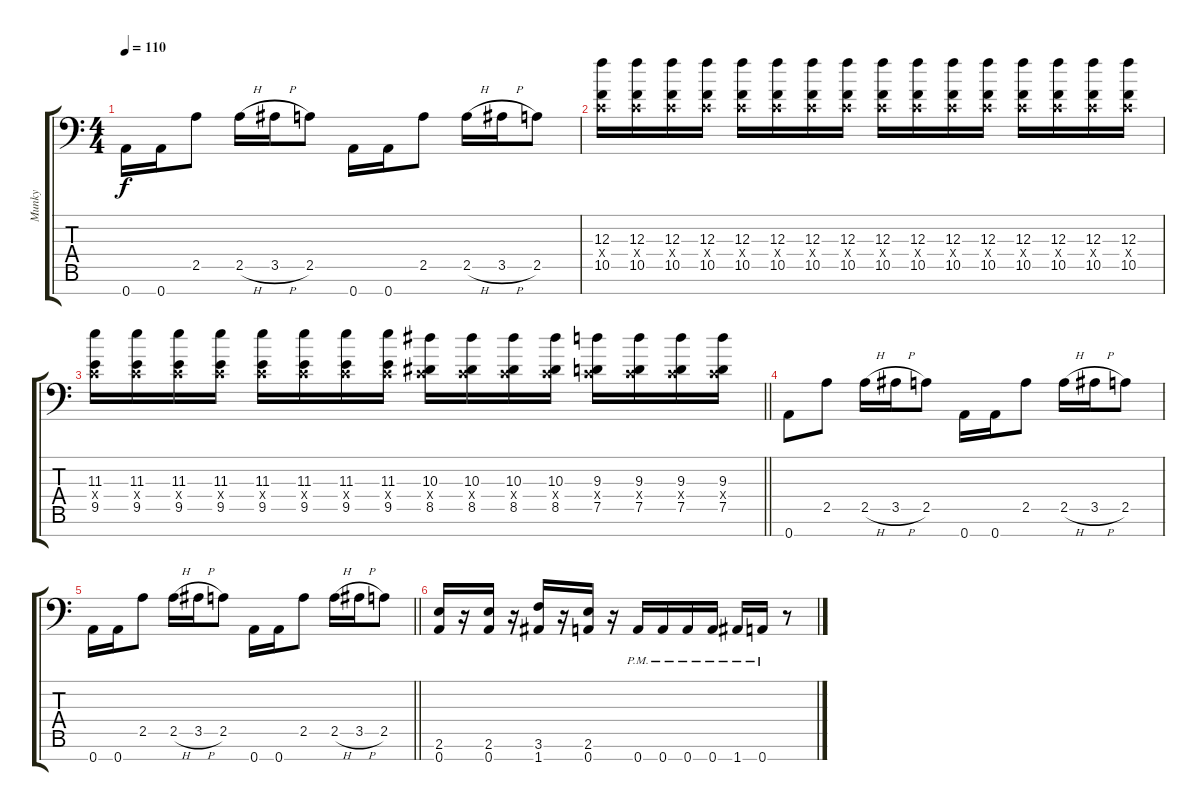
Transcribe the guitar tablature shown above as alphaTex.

\track ("Munky" "Munky") {instrument distortionguitar}
\staff {score tabs}
\tuning (D4 A3 F3 C3 G2 D2 A1) {hide}
\ts (4 4)
\tempo 110
\clef f4
\ks c
0.7.16{dy f} 0.7.16 2.5.8 2.5{h}.16 3.5{h}.16 2.5.8 0.7.16 0.7.16 2.5.8 2.5{h}.16 3.5{h}.16 2.5.8 |
(12.3 0.4{x} 10.5).16 (12.3 0.4{x} 10.5).16 (12.3 0.4{x} 10.5).16 (12.3 0.4{x} 10.5).16 (12.3 0.4{x} 10.5).16 (12.3 0.4{x} 10.5).16 (12.3 0.4{x} 10.5).16 (12.3 0.4{x} 10.5).16 (12.3 0.4{x} 10.5).16 (12.3 0.4{x} 10.5).16 (12.3 0.4{x} 10.5).16 (12.3 0.4{x} 10.5).16 (12.3 0.4{x} 10.5).16 (12.3 0.4{x} 10.5).16 (12.3 0.4{x} 10.5).16 (12.3 0.4{x} 10.5).16 |
\barLineRight lightlight
(11.3 0.4{x} 9.5).16 (11.3 0.4{x} 9.5).16 (11.3 0.4{x} 9.5).16 (11.3 0.4{x} 9.5).16 (11.3 0.4{x} 9.5).16 (11.3 0.4{x} 9.5).16 (11.3 0.4{x} 9.5).16 (11.3 0.4{x} 9.5).16 (10.3 0.4{x} 8.5).16 (10.3 0.4{x} 8.5).16 (10.3 0.4{x} 8.5).16 (10.3 0.4{x} 8.5).16 (9.3 0.4{x} 7.5).16 (9.3 0.4{x} 7.5).16 (9.3 0.4{x} 7.5).16 (9.3 0.4{x} 7.5).16 |
0.7.8 2.5.8 2.5{h}.16 3.5{h}.16 2.5.8 0.7.16 0.7.16 2.5.8 2.5{h}.16 3.5{h}.16 2.5.8 |
\barLineRight lightlight
0.7.16 0.7.16 2.5.8 2.5{h}.16 3.5{h}.16 2.5.8 0.7.16 0.7.16 2.5.8 2.5{h}.16 3.5{h}.16 2.5.8 |
(2.6 0.7).16 r.16 (2.6 0.7).16 r.16 (3.6 1.7).16 r.16 (2.6 0.7).16 r.16 0.7{pm}.16 0.7{pm}.16 0.7{pm}.16 0.7{pm}.16 1.7{pm}.16 0.7{pm}.16 r.8
